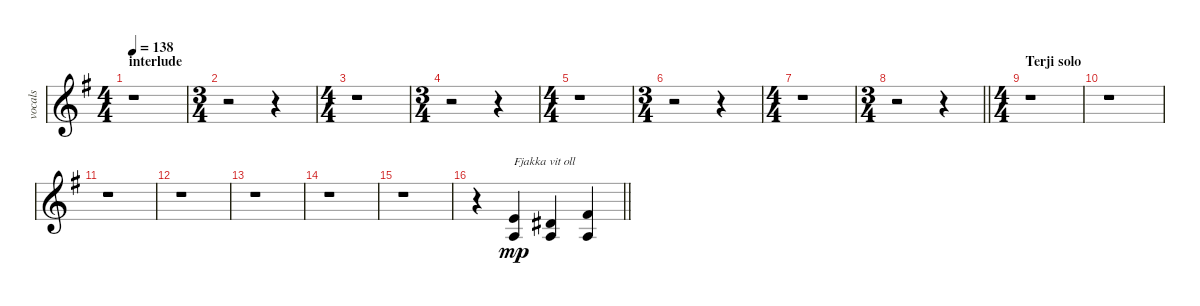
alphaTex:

\track ("vocals" "vocals") {instrument flute}
\staff {score}
\tuning (E4 B3 G3 D3 A2 E2 B1) {hide}
\ts (4 4)
\section ("" "interlude")
\tempo 138
\clef g2
\ks eminor
r.1{dy f} |
\ts (3 4)
r.2 r.4 |
\ts (4 4)
r.1 |
\ts (3 4)
r.2 r.4 |
\ts (4 4)
r.1 |
\ts (3 4)
r.2 r.4 |
\ts (4 4)
r.1 |
\ts (3 4)
\barLineRight lightlight
r.2 r.4 |
\ts (4 4)
\section ("" "Terji solo")
r.1 |
r.1 |
r.1 |
r.1 |
r.1 |
r.1 |
r.1 |
\barLineRight lightlight
r.4 (9.3 7.4).4{txt "Fjakka vit oll" dy mp} (8.3 7.4).4 (11.3 7.4).4
